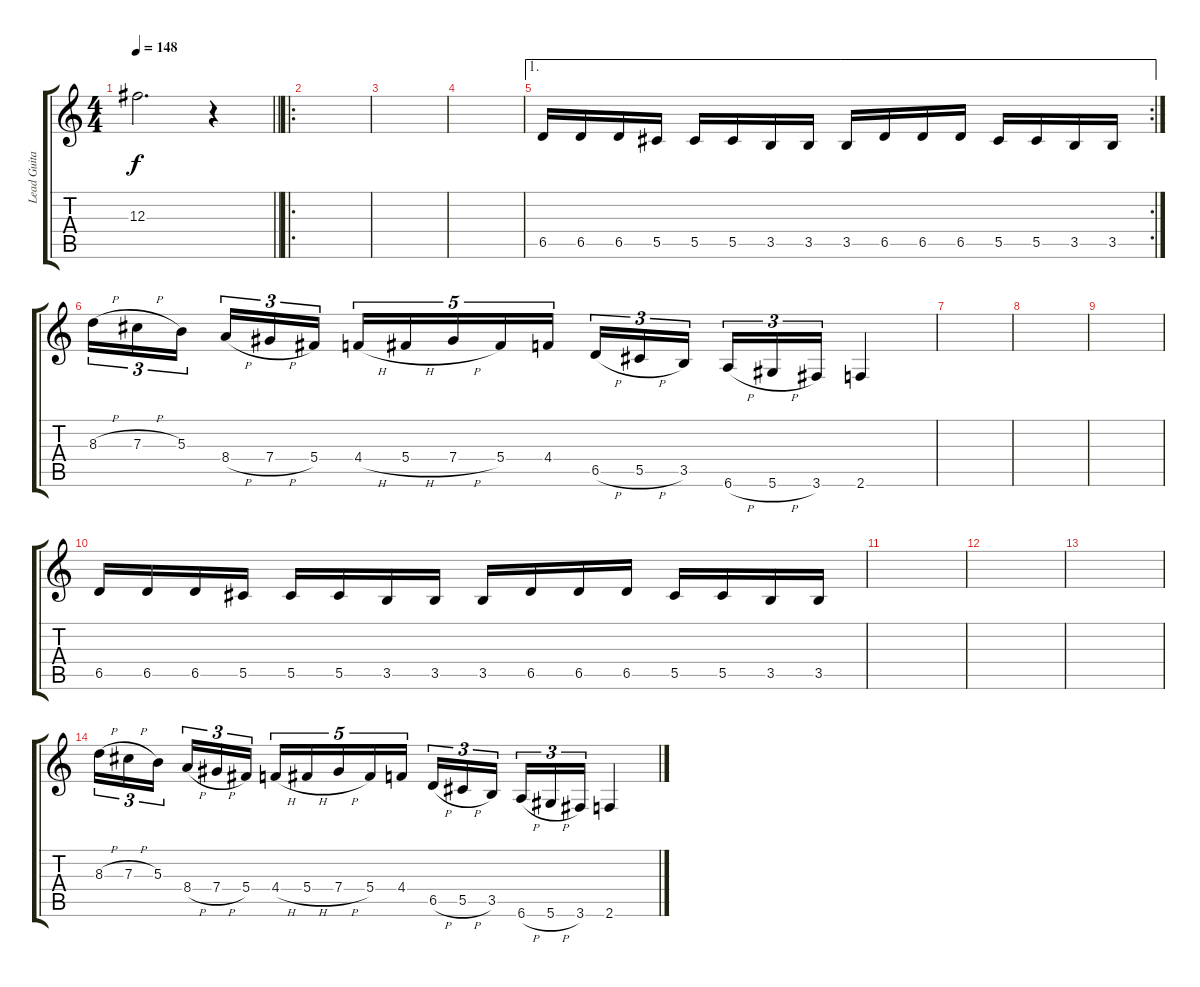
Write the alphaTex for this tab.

\track ("" "Lead Guita") {instrument overdrivenguitar}
\staff {score tabs}
\tuning (Eb4 Bb3 Gb3 Db3 Ab2 Eb2) {hide}
\ts (4 4)
\tempo 148
\clef g2
\barLineRight lightlight
\ks c
12.3{t}.2{d dy f} r.4 |
\ro
\section ("" "")
|
|
|
\ae 1
\rc 2
6.5.16{balance 7} 6.5.16 6.5.16 5.5.16 5.5.16 5.5.16 3.5.16 3.5.16 3.5.16 6.5.16 6.5.16 6.5.16 5.5.16 5.5.16 3.5.16 3.5.16 |
8.3{h}.16{tu (3 2)} 7.3{h}.16{tu (3 2)} 5.3.16{tu (3 2) beam splitsecondary} 8.4{h}.16{tu (3 2)} 7.4{h}.16{tu (3 2)} 5.4.16{tu (3 2)} 4.4{h}.16{tu (5 4)} 5.4{h}.16{tu (5 4)} 7.4{h}.16{tu (5 4)} 5.4.16{tu (5 4)} 4.4.16{tu (5 4)} 6.5{h}.16{tu (3 2)} 5.5{h}.16{tu (3 2)} 3.5.16{tu (3 2) beam splitsecondary} 6.6{h}.16{tu (3 2)} 5.6{h}.16{tu (3 2)} 3.6.16{tu (3 2)} 2.6.4 |
|
|
|
6.5.16{balance 7} 6.5.16 6.5.16 5.5.16 5.5.16 5.5.16 3.5.16 3.5.16 3.5.16 6.5.16 6.5.16 6.5.16 5.5.16 5.5.16 3.5.16 3.5.16 |
|
|
|
8.3{h}.16{tu (3 2)} 7.3{h}.16{tu (3 2)} 5.3.16{tu (3 2) beam splitsecondary} 8.4{h}.16{tu (3 2)} 7.4{h}.16{tu (3 2)} 5.4.16{tu (3 2)} 4.4{h}.16{tu (5 4)} 5.4{h}.16{tu (5 4)} 7.4{h}.16{tu (5 4)} 5.4.16{tu (5 4)} 4.4.16{tu (5 4)} 6.5{h}.16{tu (3 2)} 5.5{h}.16{tu (3 2)} 3.5.16{tu (3 2) beam splitsecondary} 6.6{h}.16{tu (3 2)} 5.6{h}.16{tu (3 2)} 3.6.16{tu (3 2)} 2.6.4
